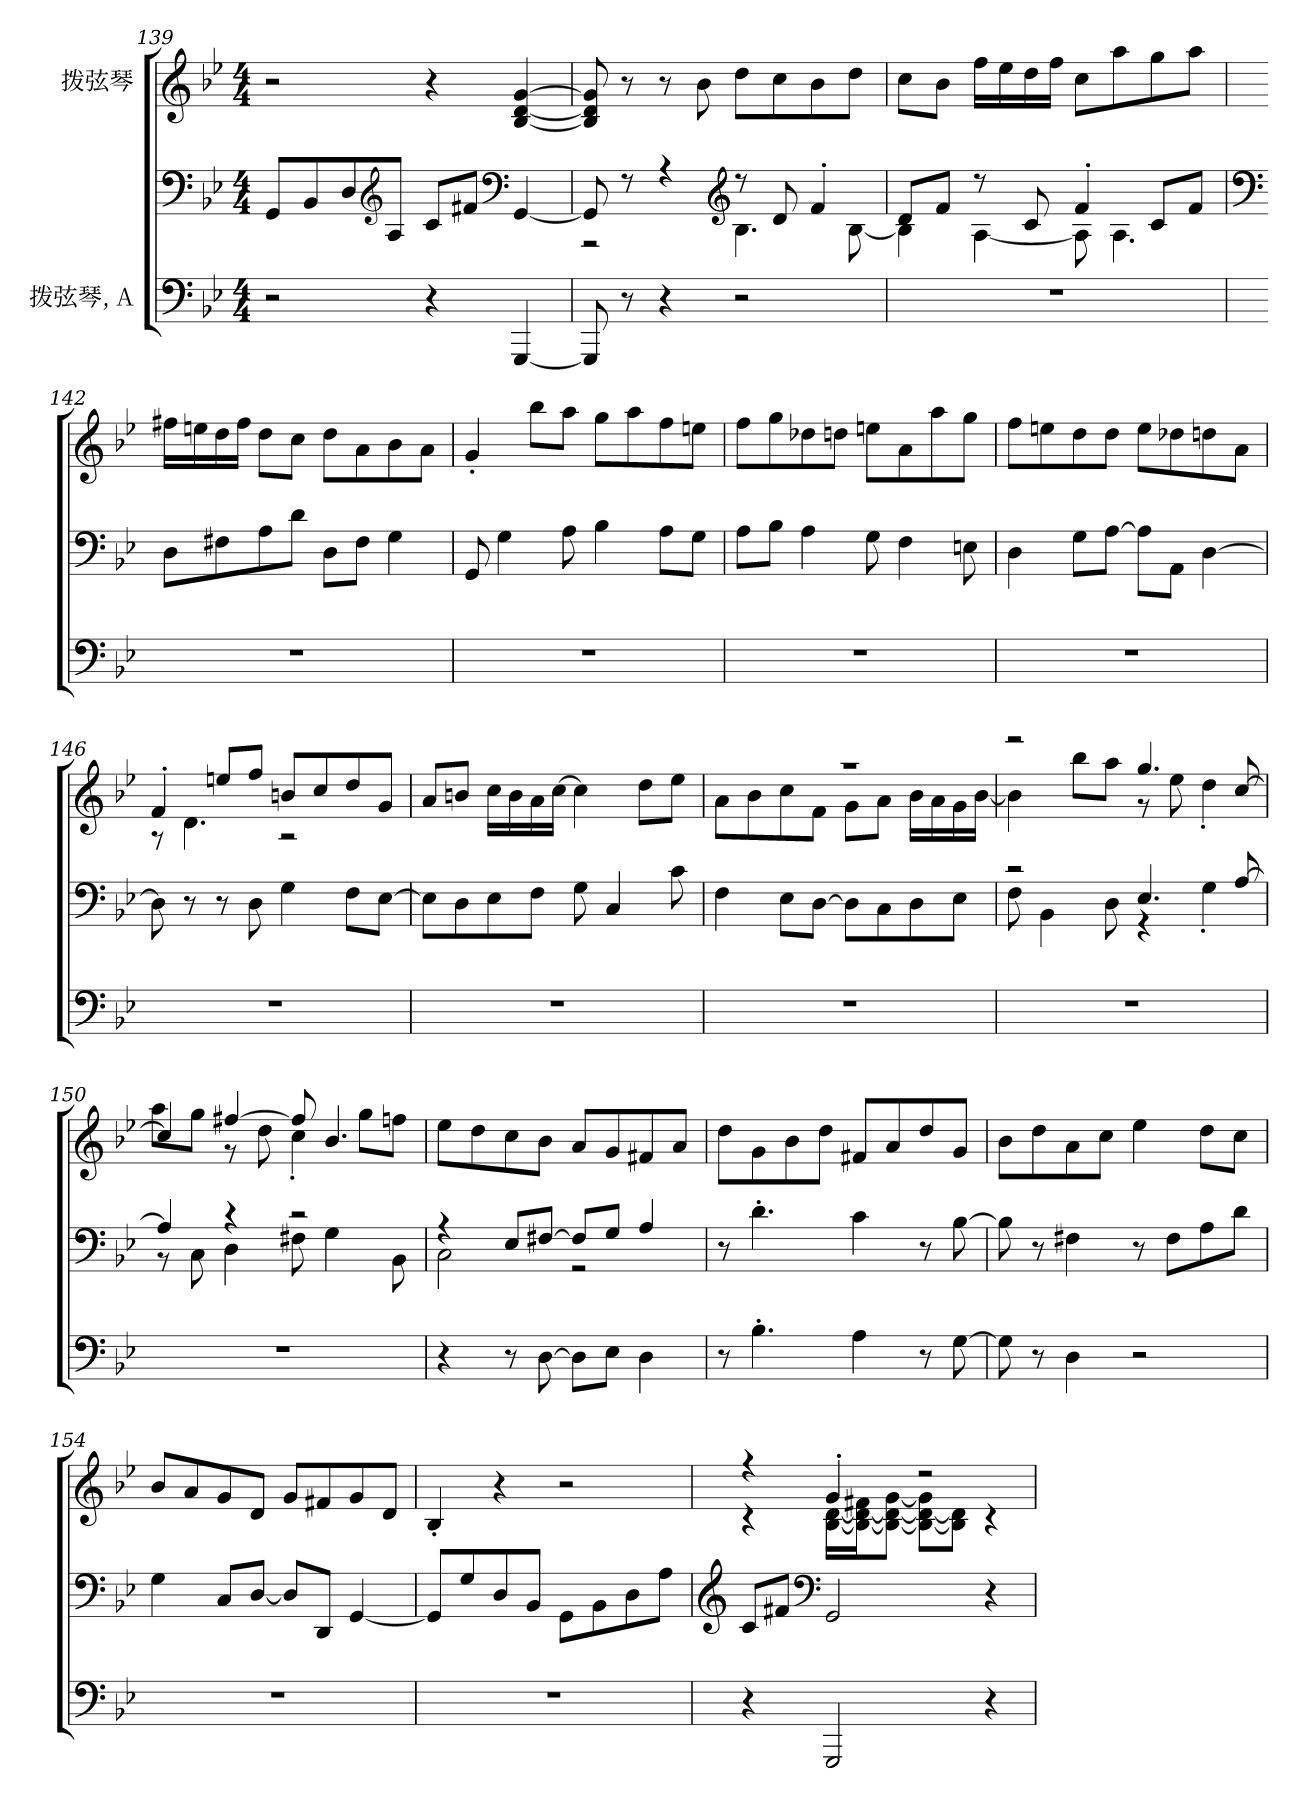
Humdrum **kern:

**kern	**kern	**kern
*part2	*part2	*part1
*staff3	*staff2	*staff1
*I"拨弦琴, A	*	*I"拨弦琴
!!LO:LB:g=z
*clefF4	*clefF4	*clefG2
*k[b-e-]	*k[b-e-]	*k[b-e-]
*M4/4	*M4/4	*M4/4
=139	=139	=139
2r	8GG/L	2r
.	8BB-/	.
.	8D/	.
*	*clefG2	*
.	8A/J	.
4r	8c/L	4r
.	8f#X/J	.
*	*clefF4	*
[4GGG/	[4GG/	[4B-/ [4d/ [4g/
=140	=140	=140
*	*^	*
8GGG/]	8GG/]	2r	8B-/] 8d/] 8g/]
8r	8r	.	8r
4r	4r	.	8r
.	.	.	8b-\
*	*clefG2	*	*
2r	8r	4.B-\	8dd\L
.	8d/	.	8cc\
.	4f'/	.	8b-\
.	.	[8B-\	8dd\J
=141	=141	=141	=141
1r	8d/L	4B-\]	8cc\L
.	8f/J	.	8b-\J
.	8r	[4A\	16ff\LL
.	.	.	16ee-\
.	8c/	.	16dd\
.	.	.	16ff\JJ
.	4f'/	8A\]	8cc\L
.	.	4.A\	8aa\
.	8c/L	.	8gg\
.	8f/J	.	8aa\J
*	*v	*v	*
!!LO:LB:g=z
=142	=142	=142
*	*clefF4	*
1r	8D\L	16ff#X\LL
.	.	16een\
.	8F#X\	16dd\
.	.	16ff#\JJ
.	8A\	8dd\L
.	8d\J	8cc\J
.	8D\L	8dd\L
.	8F#\J	8a\
.	4G\	8b-\
.	.	8a\J
=143	=143	=143
1r	8GG/	4g'/
.	4G\	.
.	.	8bb-\L
.	8A\	8aa\J
.	4B-\	8gg\L
.	.	8aa\
.	8A\L	8ff\
.	8G\J	8een\J
=144	=144	=144
1r	8A\L	8ff\L
.	8B-\J	8gg\
.	4A\	8dd-X\
.	.	8ddn\J
.	8G\	8een\L
.	4F\	8a\
.	.	8aa\
.	8En\	8gg\J
=145	=145	=145
1r	4D\	8ff\L
.	.	8een\
.	8G\L	8dd\
.	[8A\J	8dd\J
.	8A\L]	8ee\L
.	8AA\J	8dd-X\
.	[4D\	8ddn\
.	.	8a\J
!!LO:LB:g=z
=146	=146	=146
*	*	*^
1r	8D\]	4f'/	8r
.	8r	.	4.d\
.	8r	8een/L	.
.	8D\	8ff/J	.
.	4G\	8bn/L	2r
.	.	8cc/	.
.	8F\L	8dd/	.
.	[8E-\J	8g/J	.
*	*	*v	*v
=147	=147	=147
1r	8E-\L]	8a/L
.	8D\	8bn/J
.	8E-\	16cc\LL
.	.	16b\
.	8F\J	16a\
.	.	[16cc\JJ
.	8G\	4cc\]
.	4C/	.
.	.	8dd\L
.	8c\	8ee-\J
=148	=148	=148
*	*	*^
1r	4F\	1r	8a\L
.	.	.	8b-\
.	8E-\L	.	8cc\
.	[8D\J	.	8f\J
.	8D\L]	.	8g\L
.	8C\	.	8a\J
.	8D\	.	16b-\LL
.	.	.	16a\
.	8E-\J	.	16g\
.	.	.	[16b-\JJ
=149	=149	=149	=149
*	*^	*	*
1r	2r	8F\	2r	4b-\]
.	.	4BB-\	.	.
.	.	.	.	8bb-\L
.	.	8D\	.	8aa\J
.	4.E-/	4r	4.gg/	8r
.	.	.	.	8ee-\
.	.	4G'\	.	4dd'\
.	[8A/	.	[8cc/	.
!!LO:PB:g=z	!!
=150	=150	=150	=150	=150
1r	4A/]	8r	4cc/]	8aa\L
.	.	8C\	.	8gg\J
.	4r	4D\	[4ff#X/	8r
.	.	.	.	8dd\
.	2r	8F#X\	8ff#/]	4cc'\
.	.	4G\	4.b-/	.
.	.	.	.	8gg\L
.	.	8BB-\	.	8ffn\J
*	*	*	*v	*v
=151	=151	=151	=151
4r	4r	2C\	8ee-\L
.	.	.	8dd\
8r	8E-/L	.	8cc\
[8D\	[8F#X/J	.	8b-\J
8D\L]	8F#/L]	2r	8a/L
8E-\J	8G/J	.	8g/
4D\	4A/	.	8f#X/
.	.	.	8a/J
*	*v	*v	*
=152	=152	=152
8r	8r	8dd\L
4.B-'\	4.d'\	8g\
.	.	8b-\
.	.	8dd\J
4A\	4c\	8f#X/L
.	.	8a/
8r	8r	8dd/
[8G\	[8B-\	8g/J
=153	=153	=153
8G\]	8B-\]	8b-\L
8r	8r	8dd\
4D\	4F#X\	8a\
.	.	8cc\J
2r	8r	4ee-\
.	8F#\L	.
.	8A\	8dd\L
.	8d\J	8cc\J
!!LO:LB:g=z
=154	=154	=154
1r	4G\	8b-/L
.	.	8a/
.	8C/L	8g/
.	[8D/J	8d/J
.	8D/L]	8g/L
.	8DD/J	8f#X/
.	[4GG/	8g/
.	.	8d/J
=155	=155	=155
1r	8GG/L]	4B-'/
.	8G/	.
.	8D/	4r
.	8BB-/J	.
.	8GG\L	2r
.	8BB-\	.
.	8D\	.
.	8A\J	.
=156	=156	=156
*	*clefG2	*
*	*	*^
4r	8c/L	4r	4r
.	8f#X/J	.	.
*	*clefF4	*	*
2GGG/	2GG/	4g'/	[16B-\ [16d\LL
.	.	.	16B-\_ 16d\_ 16f#X\J
*	*	*MM50	*
.	.	.	8B-\_ 8d\_ [8g\J
.	.	2r	8B-\_ 8d\_ 8g\]L
.	.	.	8B-\] 8d\]J
4r	4r	.	4r
*	*	*v	*v
=	=	=
*-	*-	*-
